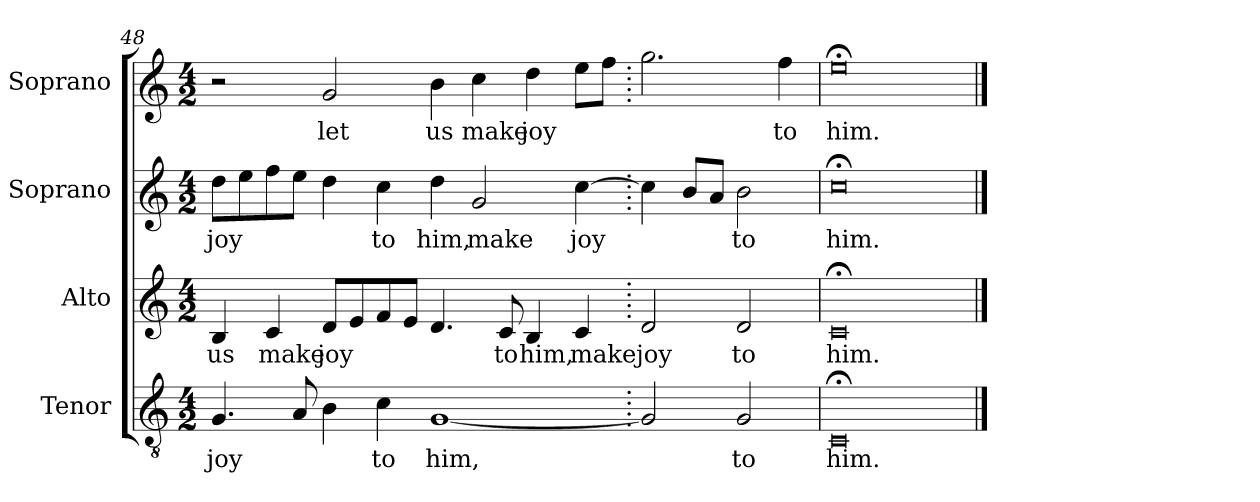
**kern	**text	**kern	**text	**kern	**text	**kern	**text
*part4	*part4	*part3	*part3	*part2	*part2	*part1	*part1
*staff4	*staff4	*staff3	*staff3	*staff2	*staff2	*staff1	*staff1
*I"Tenor	*	*I"Alto	*	*I"Soprano	*	*I"Soprano	*
*I'T.	*	*I'A.	*	*I'S.	*	*I'S.	*
*clefGv2	*	*clefG2	*	*clefG2	*	*clefG2	*
*ITrd7c12	*	*	*	*	*	*	*
*k[]	*	*k[]	*	*k[]	*	*k[]	*
*C:	*	*C:	*	*C:	*	*C:	*
*M4/2	*	*M4/2	*	*M4/2	*	*M4/2	*
=48	=48	=48	=48	=48	=48	=48	=48
!	!LO:LY:b:color=#000000	!	!	!	!	!	!
!	!	!	!LO:LY:b:color=#000000	!	!	!	!
!	!	!	!	!	!LO:LY:b:color=#000000	!	!
4.GGi/	joy	4Bi/	us	8ddi\L	joy	2r	.
.	.	.	.	8eei\	.	.	.
!	!	!	!LO:LY:b:color=#000000	!	!	!	!
.	.	4ci/	make	8ffi\	.	.	.
8AAi/	.	.	.	8eei\J	.	.	.
!	!	!	!LO:LY:b:color=#000000	!	!	!	!
!	!	!	!	!	!	!	!LO:LY:b:color=#000000
4BBi\	.	8di/L	joy	4ddi\	.	2gi/	let
.	.	8ei/	.	.	.	.	.
!	!LO:LY:b:color=#000000	!	!	!	!	!	!
!	!	!	!	!	!LO:LY:b:color=#000000	!	!
4Ci\	to	8fi/	.	4cci\	to	.	.
.	.	8ei/J	.	.	.	.	.
!	!LO:LY:b:color=#000000	!	!	!	!	!	!
!	!	!	!	!	!LO:LY:b:color=#000000	!	!
!	!	!	!	!	!	!	!LO:LY:b:color=#000000
[1GGi	him,	4.di/	.	4ddi\	him,	4bi\	us
!	!	!	!	!	!LO:LY:b:color=#000000	!	!
!	!	!	!	!	!	!	!LO:LY:b:color=#000000
.	.	.	.	2gi/	make	4cci\	make
!	!	!	!LO:LY:b:color=#000000	!	!	!	!
.	.	8ci/	to	.	.	.	.
!	!	!	!LO:LY:b:color=#000000	!	!	!	!
!	!	!	!	!	!	!	!LO:LY:b:color=#000000
.	.	4Bi/	him,	.	.	4ddi\	joy
!	!	!	!LO:LY:b:color=#000000	!	!	!	!
!	!	!	!	!	!LO:LY:b:color=#000000	!	!
.	.	4ci/	make	[4cci\	joy	8eei\L	.
.	.	.	.	.	.	8ffi\J	.
=49.	=49.	=49.	=49.	=49.	=49.	=49.	=49.
!	!	!	!LO:LY:b:color=#000000	!	!	!	!
2GGi/]	.	2di/	joy	4cci\]	.	2.ggi\	.
.	.	.	.	8bi/L	.	.	.
.	.	.	.	8ai/J	.	.	.
!	!LO:LY:b:color=#000000	!	!	!	!	!	!
!	!	!	!LO:LY:b:color=#000000	!	!	!	!
!	!	!	!	!	!LO:LY:b:color=#000000	!	!
2GGi/	to	2di/	to	2bi\	to	.	.
!	!	!	!	!	!	!	!LO:LY:b:color=#000000
.	.	.	.	.	.	4ffi\	to
=50	=50	=50	=50	=50	=50	=50	=50
!	!LO:LY:b:color=#000000	!	!	!	!	!	!
!	!	!	!LO:LY:b:color=#000000	!	!	!	!
!	!	!	!	!	!LO:LY:b:color=#000000	!	!
!	!	!	!	!	!	!	!LO:LY:b:color=#000000
0CC;i	him.	0c;i	him.	0cc;i	him.	0ee;i	him.
==	==	==	==	==	==	==	==
*-	*-	*-	*-	*-	*-	*-	*-
